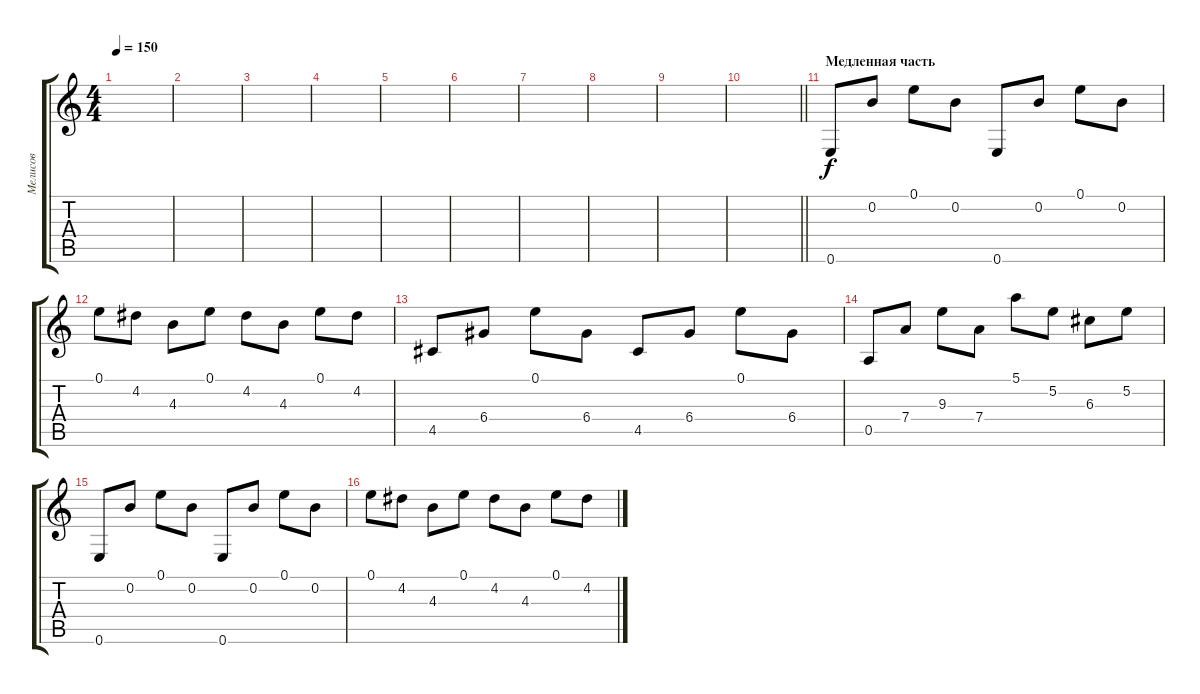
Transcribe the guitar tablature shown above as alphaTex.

\track ("Мелисов" "Мелисов") {instrument acousticguitarnylon}
\staff {score tabs}
\tuning (E4 B3 G3 D3 A2 E2) {hide}
\ts (4 4)
\tempo 150
\clef g2
\ks c
|
|
|
|
|
|
|
|
|
\barLineRight lightlight
|
\section ("" "Медленная часть")
0.6.8 0.2.8 0.1.8 0.2.8 0.6.8 0.2.8 0.1.8 0.2.8 |
0.1.8 4.2.8 4.3.8 0.1.8 4.2.8 4.3.8 0.1.8 4.2.8 |
4.5.8 6.4.8 0.1.8 6.4.8 4.5.8 6.4.8 0.1.8 6.4.8 |
0.5.8 7.4.8 9.3.8 7.4.8 5.1.8 5.2.8 6.3.8 5.2.8 |
0.6.8 0.2.8 0.1.8 0.2.8 0.6.8 0.2.8 0.1.8 0.2.8 |
0.1.8 4.2.8 4.3.8 0.1.8 4.2.8 4.3.8 0.1.8 4.2.8
